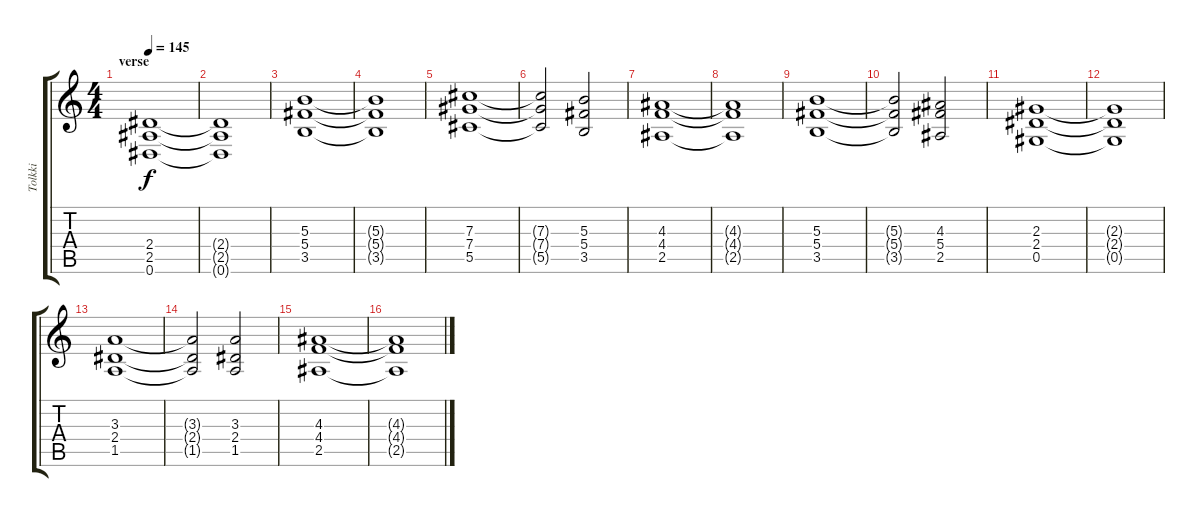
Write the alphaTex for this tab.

\track ("Tolkki" "Tolkki") {instrument overdrivenguitar}
\staff {score tabs}
\tuning (Eb4 Bb3 Gb3 Db3 Ab2 Eb2) {hide}
\ts (4 4)
\section ("" "verse")
\tempo 145
\clef g2
\ks c
(2.4 2.5 0.6).1{dy f volume 11 instrument overdrivenguitar} |
(2.4{t} 2.5{t} 0.6{t}).1 |
(5.3 5.4 3.5).1 |
(5.3{t} 5.4{t} 3.5{t}).1 |
(7.3 7.4 5.5).1 |
(7.3{t} 7.4{t} 5.5{t}).2 (5.3 5.4 3.5).2 |
(4.3 4.4 2.5).1 |
(4.3{t} 4.4{t} 2.5{t}).1 |
(5.3 5.4 3.5).1 |
(5.3{t} 5.4{t} 3.5{t}).2 (4.3 5.4 2.5).2 |
(2.3 2.4 0.5).1 |
(2.3{t} 2.4{t} 0.5{t}).1 |
(3.3 2.4 1.5).1 |
(3.3{t} 2.4{t} 1.5{t}).2 (3.3 2.4 1.5).2 |
(4.3 4.4 2.5).1 |
(4.3{t} 4.4{t} 2.5{t}).1
